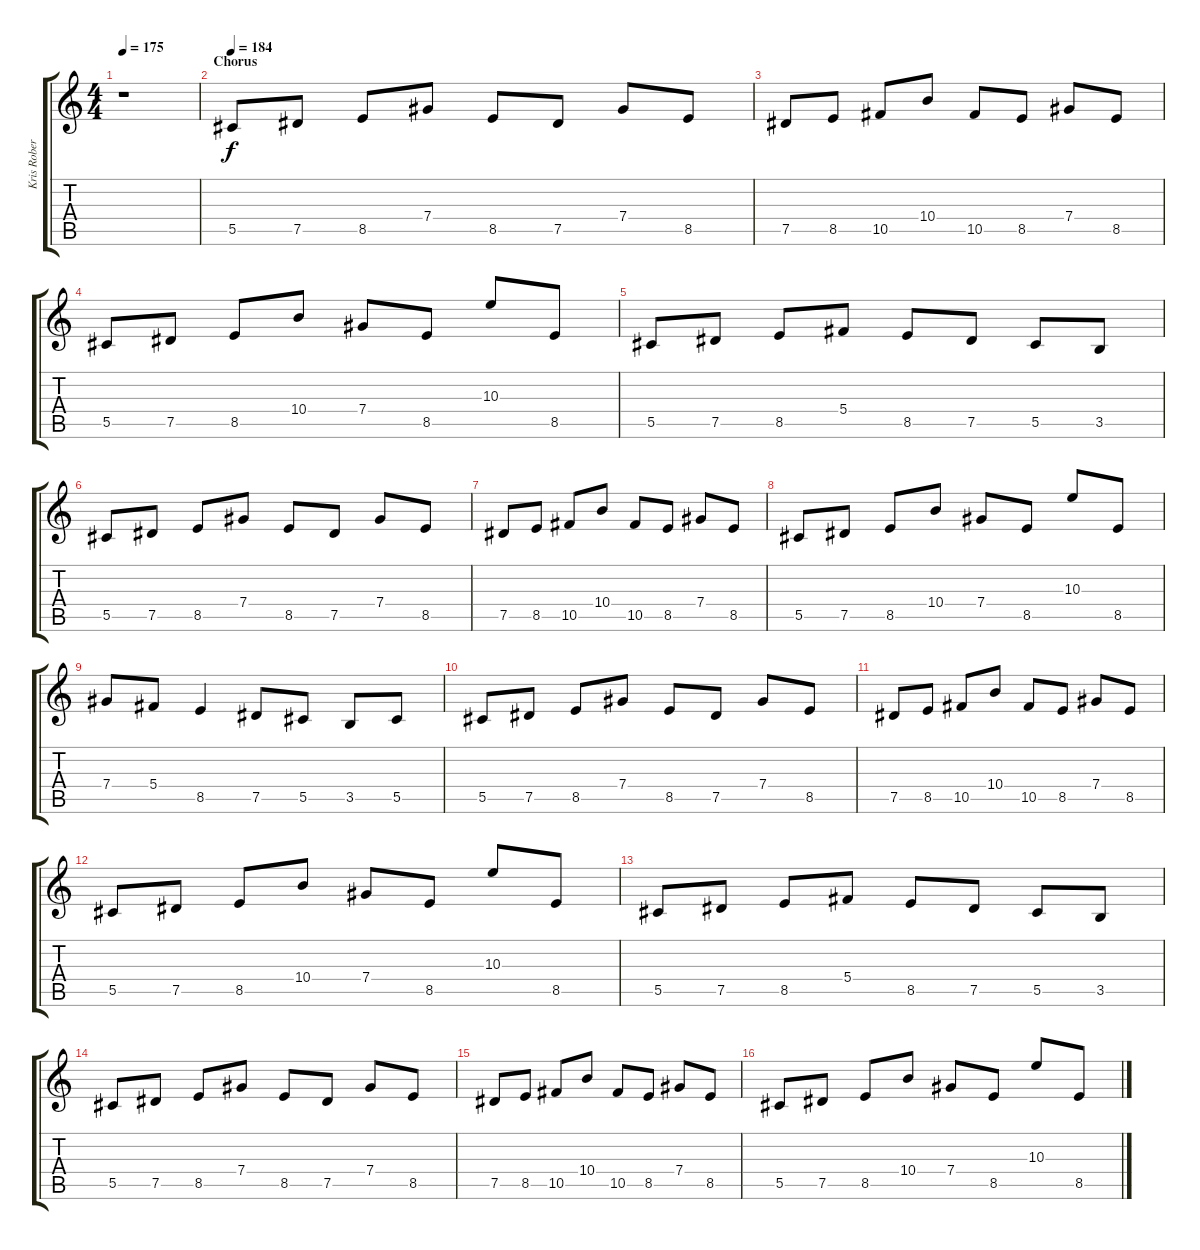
\track ("Kris Roberts" "Kris Rober") {instrument overdrivenguitar}
\staff {score tabs}
\tuning (Eb4 Bb3 Gb3 Db3 Ab2 Db2) {hide}
\ts (4 4)
\tempo 175
\clef g2
\ks c
r.1{dy f} |
\section ("" "Chorus")
\tempo 184
5.5.8 7.5.8 8.5.8 7.4.8 8.5.8 7.5.8 7.4.8 8.5.8 |
7.5.8 8.5.8 10.5.8 10.4.8 10.5.8 8.5.8 7.4.8 8.5.8 |
5.5.8 7.5.8 8.5.8 10.4.8 7.4.8 8.5.8 10.3.8 8.5.8 |
5.5.8 7.5.8 8.5.8 5.4.8 8.5.8 7.5.8 5.5.8 3.5.8 |
5.5.8 7.5.8 8.5.8 7.4.8 8.5.8 7.5.8 7.4.8 8.5.8 |
7.5.8 8.5.8 10.5.8 10.4.8 10.5.8 8.5.8 7.4.8 8.5.8 |
5.5.8 7.5.8 8.5.8 10.4.8 7.4.8 8.5.8 10.3.8 8.5.8 |
7.4.8 5.4.8 8.5.4 7.5.8 5.5.8 3.5.8 5.5.8 |
5.5.8 7.5.8 8.5.8 7.4.8 8.5.8 7.5.8 7.4.8 8.5.8 |
7.5.8 8.5.8 10.5.8 10.4.8 10.5.8 8.5.8 7.4.8 8.5.8 |
5.5.8 7.5.8 8.5.8 10.4.8 7.4.8 8.5.8 10.3.8 8.5.8 |
5.5.8 7.5.8 8.5.8 5.4.8 8.5.8 7.5.8 5.5.8 3.5.8 |
5.5.8 7.5.8 8.5.8 7.4.8 8.5.8 7.5.8 7.4.8 8.5.8 |
7.5.8 8.5.8 10.5.8 10.4.8 10.5.8 8.5.8 7.4.8 8.5.8 |
5.5.8 7.5.8 8.5.8 10.4.8 7.4.8 8.5.8 10.3.8 8.5.8
